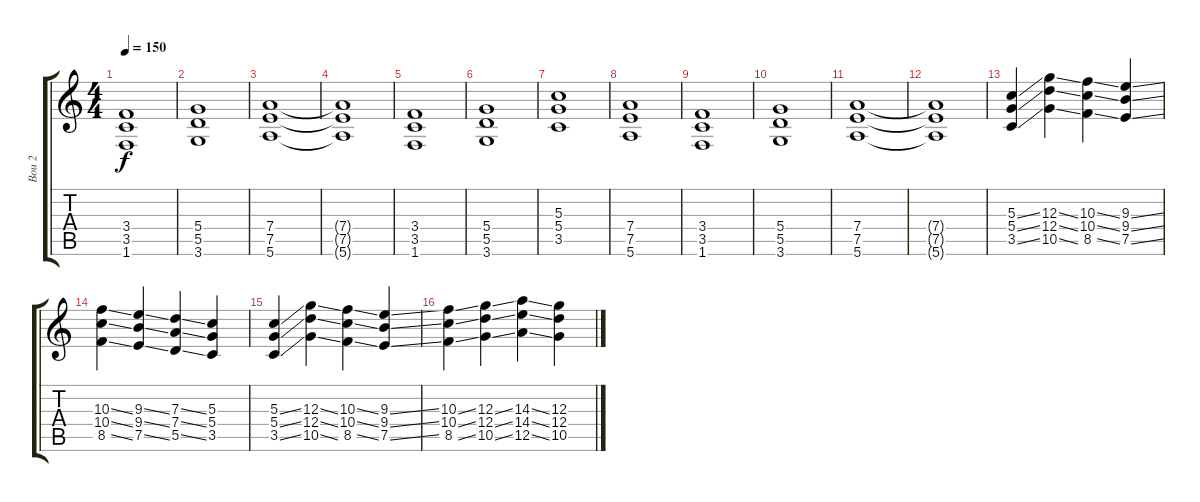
\track ("Bou 2" "Bou 2") {instrument distortionguitar}
\staff {score tabs}
\tuning (E4 B3 G3 D3 A2 E2) {hide}
\ts (4 4)
\tempo 150
\clef g2
\ks c
(3.4 3.5 1.6).1{dy f} |
(5.4 5.5 3.6).1 |
(7.4 7.5 5.6).1 |
(7.4{t} 7.5{t} 5.6{t}).1 |
(3.4 3.5 1.6).1 |
(5.4 5.5 3.6).1 |
(5.3 5.4 3.5).1 |
(7.4 7.5 5.6).1 |
(3.4 3.5 1.6).1 |
(5.4 5.5 3.6).1 |
(7.4 7.5 5.6).1 |
(7.4{t} 7.5{t} 5.6{t}).1 |
(5.3{ss} 5.4{ss} 3.5{ss}).4 (12.3{ss} 12.4{ss} 10.5{ss}).4 (10.3{ss} 10.4{ss} 8.5{ss}).4 (9.3{ss} 9.4{ss} 7.5{ss}).4 |
(10.3{ss} 10.4{ss} 8.5{ss}).4 (9.3{ss} 9.4{ss} 7.5{ss}).4 (7.3{ss} 7.4{ss} 5.5{ss}).4 (5.3 5.4 3.5).4 |
(5.3{ss} 5.4{ss} 3.5{ss}).4 (12.3{ss} 12.4{ss} 10.5{ss}).4 (10.3{ss} 10.4{ss} 8.5{ss}).4 (9.3{ss} 9.4{ss} 7.5{ss}).4 |
(10.3{ss} 10.4{ss} 8.5{ss}).4 (12.3{ss} 12.4{ss} 10.5{ss}).4 (14.3{ss} 14.4{ss} 12.5{ss}).4 (12.3 12.4 10.5).4
